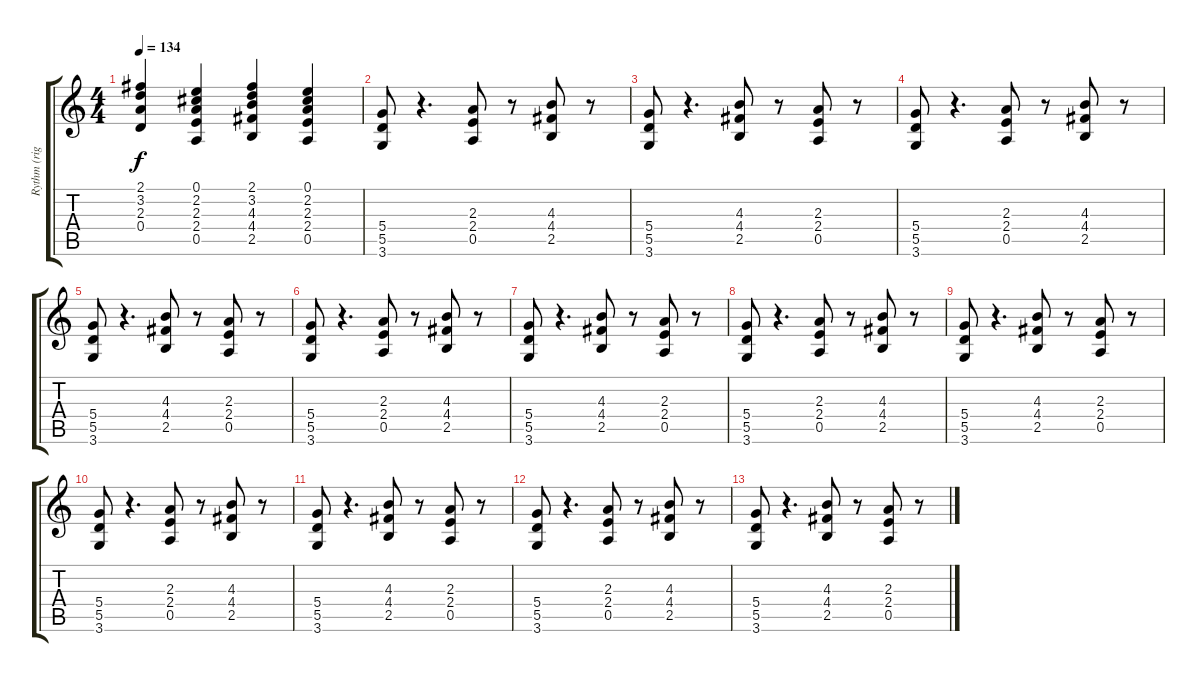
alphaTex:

\track ("Rythm (right ch)" "Rythm (rig") {instrument acousticguitarsteel}
\staff {score tabs}
\tuning (E4 B3 G3 D3 A2 E2) {hide}
\ts (4 4)
\tempo 134
\clef g2
\ks c
(2.1 3.2 2.3 0.4).4{dy f} (0.1 2.2 2.3 2.4 0.5).4 (2.1 3.2 4.3 4.4 2.5).4 (0.1 2.2 2.3 2.4 0.5).4 |
(5.4 5.5 3.6).8{volume 11} r.4{d} (2.3 2.4 0.5).8 r.8 (4.3 4.4 2.5).8 r.8 |
(5.4 5.5 3.6).8 r.4{d} (4.3 4.4 2.5).8 r.8 (2.3 2.4 0.5).8 r.8 |
(5.4 5.5 3.6).8 r.4{d} (2.3 2.4 0.5).8 r.8 (4.3 4.4 2.5).8 r.8 |
(5.4 5.5 3.6).8 r.4{d} (4.3 4.4 2.5).8 r.8 (2.3 2.4 0.5).8 r.8 |
(5.4 5.5 3.6).8{volume 11} r.4{d} (2.3 2.4 0.5).8 r.8 (4.3 4.4 2.5).8 r.8 |
(5.4 5.5 3.6).8 r.4{d} (4.3 4.4 2.5).8 r.8 (2.3 2.4 0.5).8 r.8 |
(5.4 5.5 3.6).8{volume 8} r.4{d} (2.3 2.4 0.5).8 r.8 (4.3 4.4 2.5).8 r.8 |
(5.4 5.5 3.6).8 r.4{d} (4.3 4.4 2.5).8 r.8 (2.3 2.4 0.5).8 r.8 |
(5.4 5.5 3.6).8{volume 6} r.4{d} (2.3 2.4 0.5).8 r.8 (4.3 4.4 2.5).8 r.8 |
(5.4 5.5 3.6).8 r.4{d} (4.3 4.4 2.5).8 r.8 (2.3 2.4 0.5).8 r.8 |
(5.4 5.5 3.6).8{volume 4} r.4{d} (2.3 2.4 0.5).8 r.8 (4.3 4.4 2.5).8 r.8 |
(5.4 5.5 3.6).8{volume 3} r.4{d} (4.3 4.4 2.5).8{volume 1} r.8 (2.3 2.4 0.5).8 r.8
